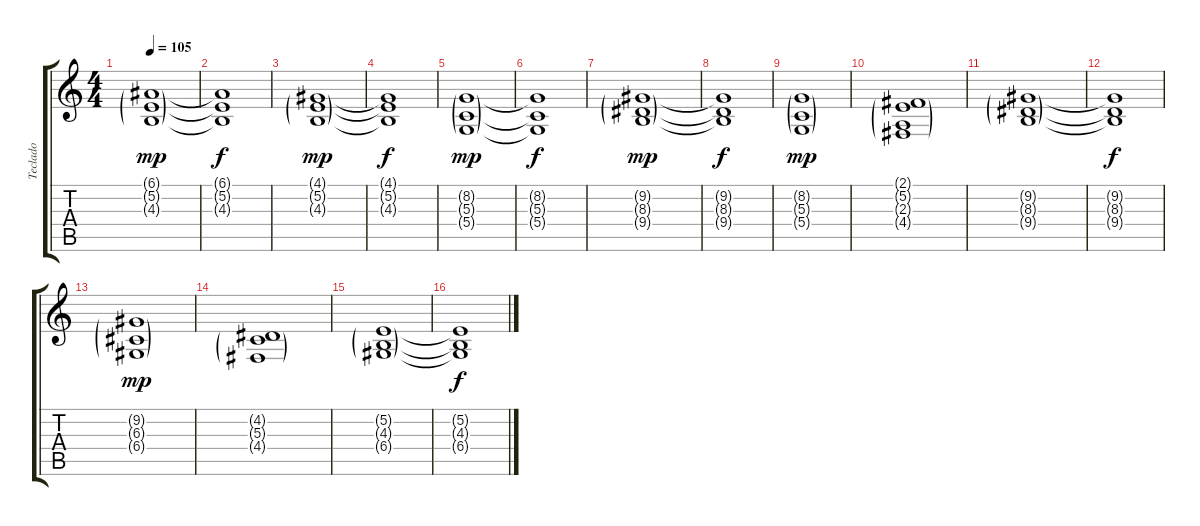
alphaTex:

\track ("Teclado" "Teclado") {instrument stringensemble1}
\staff {score tabs}
\tuning (E4 B3 G3 D3 A2 E2) {hide}
\ts (4 4)
\tempo 105
\clef g2
\ks c
(6.1{g} 5.2{g} 4.3{g}).1{dy mp} |
(6.1{t} 5.2{t} 4.3{t}).1{dy f} |
(4.1{g} 5.2{g} 4.3{g}).1{dy mp} |
(4.1{t} 5.2{t} 4.3{t}).1{dy f} |
(8.2{g} 5.3{g} 5.4{g}).1{dy mp} |
(8.2{t} 5.3{t} 5.4{t}).1{dy f} |
(9.2{g} 8.3{g} 9.4{g}).1{dy mp} |
(9.2{t} 8.3{t} 9.4{t}).1{dy f} |
(8.2{g} 5.3{g} 5.4{g}).1{dy mp} |
(2.1{g} 5.2{g} 2.3{g} 4.4{g}).1 |
(9.2{g} 8.3{g} 9.4{g}).1 |
(9.2{t} 8.3{t} 9.4{t}).1{dy f} |
(9.2{g} 6.3{g} 6.4{g}).1{dy mp} |
(4.2{g} 5.3{g} 4.4{g}).1 |
(5.2{g} 4.3{g} 6.4{g}).1 |
(5.2{t} 4.3{t} 6.4{t}).1{dy f}
